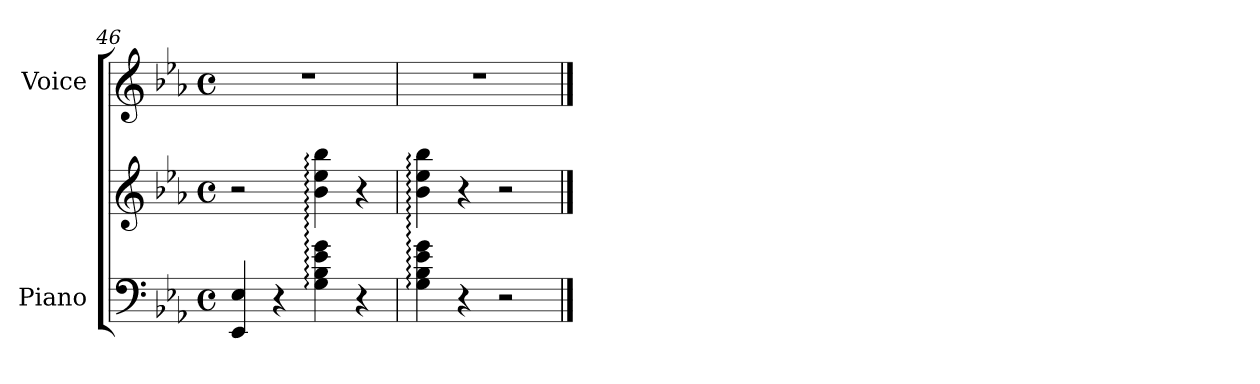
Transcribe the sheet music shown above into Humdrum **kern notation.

**kern	**kern	**kern
*part2	*part2	*part1
*staff3	*staff2	*staff1
*I"Piano	*	*I"Voice
*I'Pno	*	*
*clefF4	*clefG2	*clefG2
*k[b-e-a-]	*k[b-e-a-]	*k[b-e-a-]
*M4/4	*M4/4	*M4/4
*met(c)	*met(c)	*met(c)
=46	=46	=46
4EE-/ 4E-/	2r	1r
4r	.	.
4G\:: 4B-\:: 4e-\:: 4g\::	4b-\:: 4ee-\:: 4bb-\::	.
4r	4r	.
=47	=47	=47
4G\:: 4B-\:: 4e-\:: 4g\::	4b-\:: 4ee-\:: 4bb-\::	1r
4r	4r	.
2r	2r	.
==	==	==
*-	*-	*-
